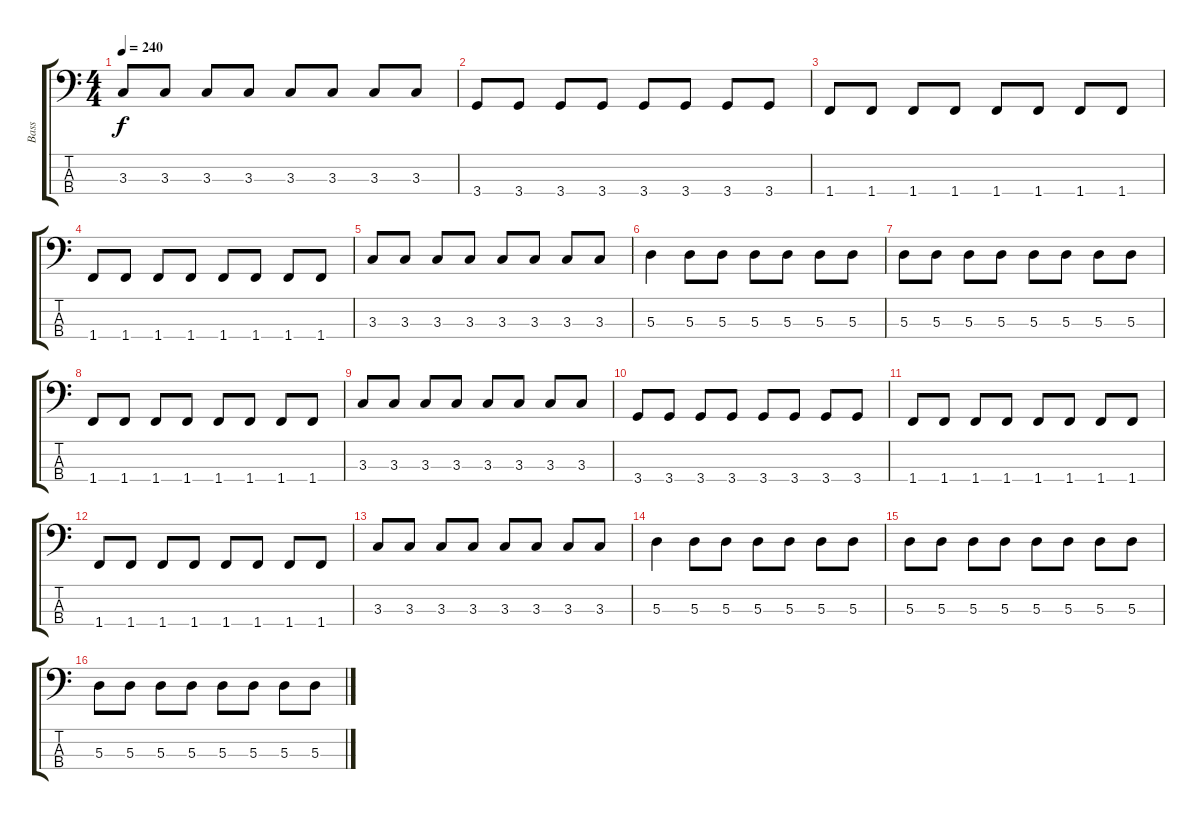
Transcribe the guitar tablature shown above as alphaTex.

\track ("Bass" "Bass") {instrument electricbassfinger}
\staff {score tabs}
\tuning (G2 D2 A1 E1) {hide}
\ts (4 4)
\tempo 240
\clef f4
\ks c
3.3.8{dy f} 3.3.8 3.3.8 3.3.8 3.3.8 3.3.8 3.3.8 3.3.8 |
3.4.8 3.4.8 3.4.8 3.4.8 3.4.8 3.4.8 3.4.8 3.4.8 |
1.4.8 1.4.8 1.4.8 1.4.8 1.4.8 1.4.8 1.4.8 1.4.8 |
1.4.8 1.4.8 1.4.8 1.4.8 1.4.8 1.4.8 1.4.8 1.4.8 |
3.3.8 3.3.8 3.3.8 3.3.8 3.3.8 3.3.8 3.3.8 3.3.8 |
5.3.4 5.3.8 5.3.8 5.3.8 5.3.8 5.3.8 5.3.8 |
5.3.8 5.3.8 5.3.8 5.3.8 5.3.8 5.3.8 5.3.8 5.3.8 |
1.4.8 1.4.8 1.4.8 1.4.8 1.4.8 1.4.8 1.4.8 1.4.8 |
3.3.8 3.3.8 3.3.8 3.3.8 3.3.8 3.3.8 3.3.8 3.3.8 |
3.4.8 3.4.8 3.4.8 3.4.8 3.4.8 3.4.8 3.4.8 3.4.8 |
1.4.8 1.4.8 1.4.8 1.4.8 1.4.8 1.4.8 1.4.8 1.4.8 |
1.4.8 1.4.8 1.4.8 1.4.8 1.4.8 1.4.8 1.4.8 1.4.8 |
3.3.8 3.3.8 3.3.8 3.3.8 3.3.8 3.3.8 3.3.8 3.3.8 |
5.3.4 5.3.8 5.3.8 5.3.8 5.3.8 5.3.8 5.3.8 |
5.3.8 5.3.8 5.3.8 5.3.8 5.3.8 5.3.8 5.3.8 5.3.8 |
5.3.8 5.3.8 5.3.8 5.3.8 5.3.8 5.3.8 5.3.8 5.3.8
